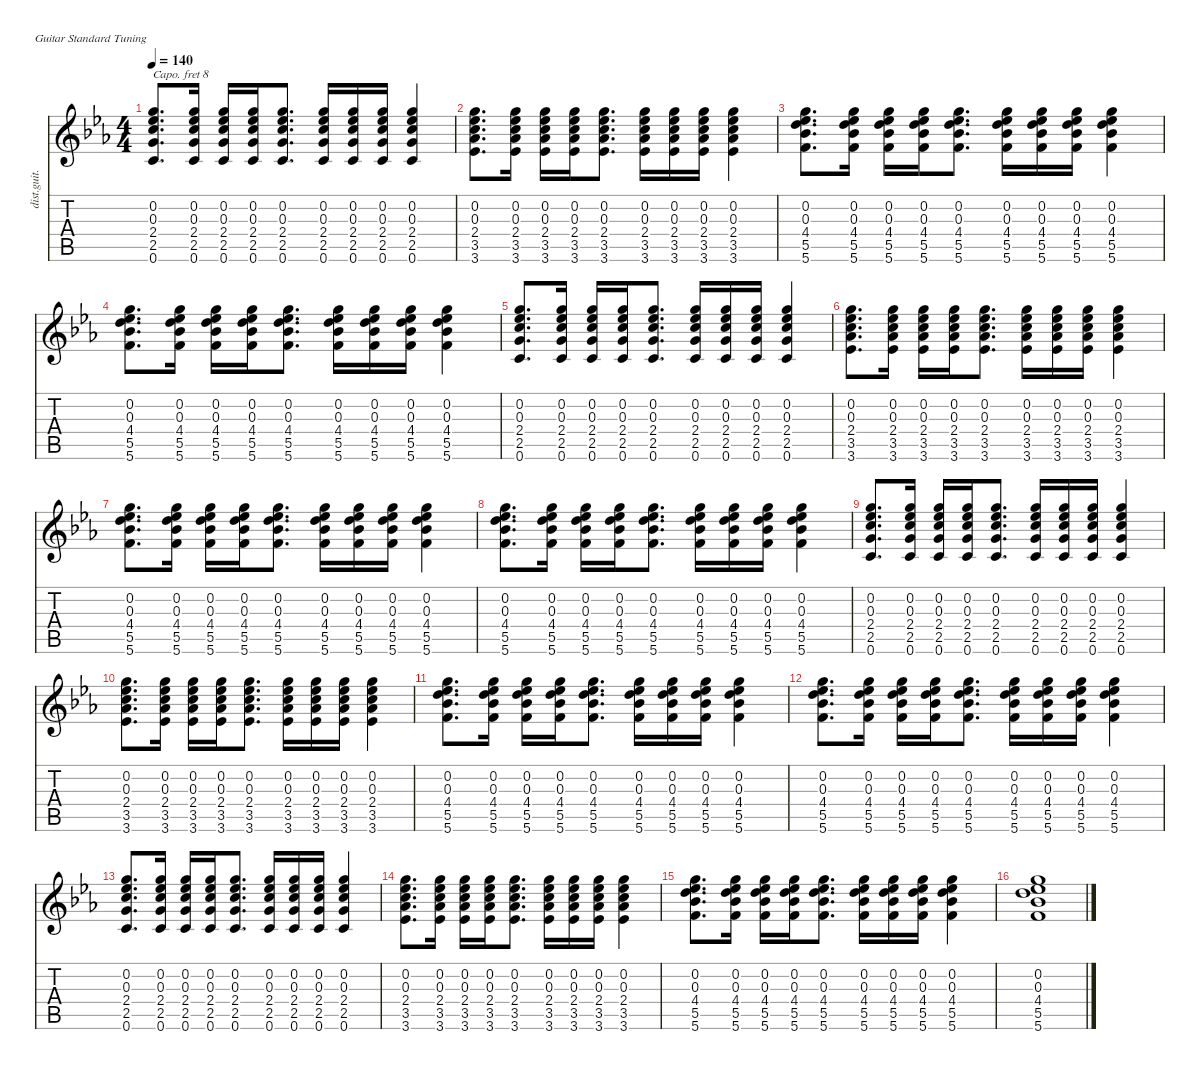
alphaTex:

\defaultSystemsLayout 4
\hideDynamics
\bracketExtendMode nobrackets
\otherSystemsTrackNameOrientation horizontal
\track ("Distortion Guitar" "dist.guit.") {instrument distortionguitar}
\staff {score tabs}
\capo 8
\tuning (E4 B3 G3 D3 A2 E2)
\ts (4 4)
\tempo 140
\clef g2
\ks cminor
(0.6{acc forcenatural} 2.5{acc forcenatural} 2.4{acc forcenatural} 0.3{acc b} 0.2{acc forcenatural}).8{d dy mf beam Up} (0.6{acc forcenatural} 2.5{acc forcenatural} 2.4{acc forcenatural} 0.3{acc b} 0.2{acc forcenatural}).16{beam Up} (0.6{acc forcenatural} 2.5{acc forcenatural} 2.4{acc forcenatural} 0.3{acc b} 0.2{acc forcenatural}).16{beam Up} (0.6{acc forcenatural} 2.5{acc forcenatural} 2.4{acc forcenatural} 0.3{acc b} 0.2{acc forcenatural}).16{beam Up} (0.6{acc forcenatural} 2.5{acc forcenatural} 2.4{acc forcenatural} 0.3{acc b} 0.2{acc forcenatural}).8{d beam Up} (0.6{acc forcenatural} 2.5{acc forcenatural} 2.4{acc forcenatural} 0.3{acc b} 0.2{acc forcenatural}).16{beam Up} (0.6{acc forcenatural} 2.5{acc forcenatural} 2.4{acc forcenatural} 0.3{acc b} 0.2{acc forcenatural}).16{beam Up} (0.6{acc forcenatural} 2.5{acc forcenatural} 2.4{acc forcenatural} 0.3{acc b} 0.2{acc forcenatural}).16{beam Up} (0.6{acc forcenatural} 2.5{acc forcenatural} 2.4{acc forcenatural} 0.3{acc b} 0.2{acc forcenatural}).4{beam Up} |
(3.6{acc b} 3.5{acc b} 2.4{acc forcenatural} 0.3{acc b} 0.2{acc forcenatural}).8{d beam Down} (3.6{acc b} 3.5{acc b} 2.4{acc forcenatural} 0.3{acc b} 0.2{acc forcenatural}).16{beam Down} (3.6{acc b} 3.5{acc b} 2.4{acc forcenatural} 0.3{acc b} 0.2{acc forcenatural}).16{beam Down} (3.6{acc b} 3.5{acc b} 2.4{acc forcenatural} 0.3{acc b} 0.2{acc forcenatural}).16{beam Down} (3.6{acc b} 3.5{acc b} 2.4{acc forcenatural} 0.3{acc b} 0.2{acc forcenatural}).8{d beam Down} (3.6{acc b} 3.5{acc b} 2.4{acc forcenatural} 0.3{acc b} 0.2{acc forcenatural}).16{beam Down} (3.6{acc b} 3.5{acc b} 2.4{acc forcenatural} 0.3{acc b} 0.2{acc forcenatural}).16{beam Down} (3.6{acc b} 3.5{acc b} 2.4{acc forcenatural} 0.3{acc b} 0.2{acc forcenatural}).16{beam Down} (3.6{acc b} 3.5{acc b} 2.4{acc forcenatural} 0.3{acc b} 0.2{acc forcenatural}).4{beam Down} |
(5.6{acc forcenatural} 5.5{acc b} 4.4{acc forcenatural} 0.3{acc b} 0.2{acc forcenatural}).8{d beam Down} (5.6{acc forcenatural} 5.5{acc b} 4.4{acc forcenatural} 0.3{acc b} 0.2{acc forcenatural}).16{beam Down} (5.6{acc forcenatural} 5.5{acc b} 4.4{acc forcenatural} 0.3{acc b} 0.2{acc forcenatural}).16{beam Down} (5.6{acc forcenatural} 5.5{acc b} 4.4{acc forcenatural} 0.3{acc b} 0.2{acc forcenatural}).16{beam Down} (5.6{acc forcenatural} 5.5{acc b} 4.4{acc forcenatural} 0.3{acc b} 0.2{acc forcenatural}).8{d beam Down} (5.6{acc forcenatural} 5.5{acc b} 4.4{acc forcenatural} 0.3{acc b} 0.2{acc forcenatural}).16{beam Down} (5.6{acc forcenatural} 5.5{acc b} 4.4{acc forcenatural} 0.3{acc b} 0.2{acc forcenatural}).16{beam Down} (5.6{acc forcenatural} 5.5{acc b} 4.4{acc forcenatural} 0.3{acc b} 0.2{acc forcenatural}).16{beam Down} (5.6{acc forcenatural} 5.5{acc b} 4.4{acc forcenatural} 0.3{acc b} 0.2{acc forcenatural}).4{beam Down} |
(5.6{acc forcenatural} 5.5{acc b} 4.4{acc forcenatural} 0.3{acc b} 0.2{acc forcenatural}).8{d beam Down} (5.6{acc forcenatural} 5.5{acc b} 4.4{acc forcenatural} 0.3{acc b} 0.2{acc forcenatural}).16{beam Down} (5.6{acc forcenatural} 5.5{acc b} 4.4{acc forcenatural} 0.3{acc b} 0.2{acc forcenatural}).16{beam Down} (5.6{acc forcenatural} 5.5{acc b} 4.4{acc forcenatural} 0.3{acc b} 0.2{acc forcenatural}).16{beam Down} (5.6{acc forcenatural} 5.5{acc b} 4.4{acc forcenatural} 0.3{acc b} 0.2{acc forcenatural}).8{d beam Down} (5.6{acc forcenatural} 5.5{acc b} 4.4{acc forcenatural} 0.3{acc b} 0.2{acc forcenatural}).16{beam Down} (5.6{acc forcenatural} 5.5{acc b} 4.4{acc forcenatural} 0.3{acc b} 0.2{acc forcenatural}).16{beam Down} (5.6{acc forcenatural} 5.5{acc b} 4.4{acc forcenatural} 0.3{acc b} 0.2{acc forcenatural}).16{beam Down} (5.6{acc forcenatural} 5.5{acc b} 4.4{acc forcenatural} 0.3{acc b} 0.2{acc forcenatural}).4{beam Down} |
(0.6{acc forcenatural} 2.5{acc forcenatural} 2.4{acc forcenatural} 0.3{acc b} 0.2{acc forcenatural}).8{d beam Up} (0.6{acc forcenatural} 2.5{acc forcenatural} 2.4{acc forcenatural} 0.3{acc b} 0.2{acc forcenatural}).16{beam Up} (0.6{acc forcenatural} 2.5{acc forcenatural} 2.4{acc forcenatural} 0.3{acc b} 0.2{acc forcenatural}).16{beam Up} (0.6{acc forcenatural} 2.5{acc forcenatural} 2.4{acc forcenatural} 0.3{acc b} 0.2{acc forcenatural}).16{beam Up} (0.6{acc forcenatural} 2.5{acc forcenatural} 2.4{acc forcenatural} 0.3{acc b} 0.2{acc forcenatural}).8{d beam Up} (0.6{acc forcenatural} 2.5{acc forcenatural} 2.4{acc forcenatural} 0.3{acc b} 0.2{acc forcenatural}).16{beam Up} (0.6{acc forcenatural} 2.5{acc forcenatural} 2.4{acc forcenatural} 0.3{acc b} 0.2{acc forcenatural}).16{beam Up} (0.6{acc forcenatural} 2.5{acc forcenatural} 2.4{acc forcenatural} 0.3{acc b} 0.2{acc forcenatural}).16{beam Up} (0.6{acc forcenatural} 2.5{acc forcenatural} 2.4{acc forcenatural} 0.3{acc b} 0.2{acc forcenatural}).4{beam Up} |
(3.6{acc b} 3.5{acc b} 2.4{acc forcenatural} 0.3{acc b} 0.2{acc forcenatural}).8{d beam Down} (3.6{acc b} 3.5{acc b} 2.4{acc forcenatural} 0.3{acc b} 0.2{acc forcenatural}).16{beam Down} (3.6{acc b} 3.5{acc b} 2.4{acc forcenatural} 0.3{acc b} 0.2{acc forcenatural}).16{beam Down} (3.6{acc b} 3.5{acc b} 2.4{acc forcenatural} 0.3{acc b} 0.2{acc forcenatural}).16{beam Down} (3.6{acc b} 3.5{acc b} 2.4{acc forcenatural} 0.3{acc b} 0.2{acc forcenatural}).8{d beam Down} (3.6{acc b} 3.5{acc b} 2.4{acc forcenatural} 0.3{acc b} 0.2{acc forcenatural}).16{beam Down} (3.6{acc b} 3.5{acc b} 2.4{acc forcenatural} 0.3{acc b} 0.2{acc forcenatural}).16{beam Down} (3.6{acc b} 3.5{acc b} 2.4{acc forcenatural} 0.3{acc b} 0.2{acc forcenatural}).16{beam Down} (3.6{acc b} 3.5{acc b} 2.4{acc forcenatural} 0.3{acc b} 0.2{acc forcenatural}).4{beam Down} |
(5.6{acc forcenatural} 5.5{acc b} 4.4{acc forcenatural} 0.3{acc b} 0.2{acc forcenatural}).8{d beam Down} (5.6{acc forcenatural} 5.5{acc b} 4.4{acc forcenatural} 0.3{acc b} 0.2{acc forcenatural}).16{beam Down} (5.6{acc forcenatural} 5.5{acc b} 4.4{acc forcenatural} 0.3{acc b} 0.2{acc forcenatural}).16{beam Down} (5.6{acc forcenatural} 5.5{acc b} 4.4{acc forcenatural} 0.3{acc b} 0.2{acc forcenatural}).16{beam Down} (5.6{acc forcenatural} 5.5{acc b} 4.4{acc forcenatural} 0.3{acc b} 0.2{acc forcenatural}).8{d beam Down} (5.6{acc forcenatural} 5.5{acc b} 4.4{acc forcenatural} 0.3{acc b} 0.2{acc forcenatural}).16{beam Down} (5.6{acc forcenatural} 5.5{acc b} 4.4{acc forcenatural} 0.3{acc b} 0.2{acc forcenatural}).16{beam Down} (5.6{acc forcenatural} 5.5{acc b} 4.4{acc forcenatural} 0.3{acc b} 0.2{acc forcenatural}).16{beam Down} (5.6{acc forcenatural} 5.5{acc b} 4.4{acc forcenatural} 0.3{acc b} 0.2{acc forcenatural}).4{beam Down} |
(5.6{acc forcenatural} 5.5{acc b} 4.4{acc forcenatural} 0.3{acc b} 0.2{acc forcenatural}).8{d beam Down} (5.6{acc forcenatural} 5.5{acc b} 4.4{acc forcenatural} 0.3{acc b} 0.2{acc forcenatural}).16{beam Down} (5.6{acc forcenatural} 5.5{acc b} 4.4{acc forcenatural} 0.3{acc b} 0.2{acc forcenatural}).16{beam Down} (5.6{acc forcenatural} 5.5{acc b} 4.4{acc forcenatural} 0.3{acc b} 0.2{acc forcenatural}).16{beam Down} (5.6{acc forcenatural} 5.5{acc b} 4.4{acc forcenatural} 0.3{acc b} 0.2{acc forcenatural}).8{d beam Down} (5.6{acc forcenatural} 5.5{acc b} 4.4{acc forcenatural} 0.3{acc b} 0.2{acc forcenatural}).16{beam Down} (5.6{acc forcenatural} 5.5{acc b} 4.4{acc forcenatural} 0.3{acc b} 0.2{acc forcenatural}).16{beam Down} (5.6{acc forcenatural} 5.5{acc b} 4.4{acc forcenatural} 0.3{acc b} 0.2{acc forcenatural}).16{beam Down} (5.6{acc forcenatural} 5.5{acc b} 4.4{acc forcenatural} 0.3{acc b} 0.2{acc forcenatural}).4{beam Down} |
(0.6{acc forcenatural} 2.5{acc forcenatural} 2.4{acc forcenatural} 0.3{acc b} 0.2{acc forcenatural}).8{d beam Up} (0.6{acc forcenatural} 2.5{acc forcenatural} 2.4{acc forcenatural} 0.3{acc b} 0.2{acc forcenatural}).16{beam Up} (0.6{acc forcenatural} 2.5{acc forcenatural} 2.4{acc forcenatural} 0.3{acc b} 0.2{acc forcenatural}).16{beam Up} (0.6{acc forcenatural} 2.5{acc forcenatural} 2.4{acc forcenatural} 0.3{acc b} 0.2{acc forcenatural}).16{beam Up} (0.6{acc forcenatural} 2.5{acc forcenatural} 2.4{acc forcenatural} 0.3{acc b} 0.2{acc forcenatural}).8{d beam Up} (0.6{acc forcenatural} 2.5{acc forcenatural} 2.4{acc forcenatural} 0.3{acc b} 0.2{acc forcenatural}).16{beam Up} (0.6{acc forcenatural} 2.5{acc forcenatural} 2.4{acc forcenatural} 0.3{acc b} 0.2{acc forcenatural}).16{beam Up} (0.6{acc forcenatural} 2.5{acc forcenatural} 2.4{acc forcenatural} 0.3{acc b} 0.2{acc forcenatural}).16{beam Up} (0.6{acc forcenatural} 2.5{acc forcenatural} 2.4{acc forcenatural} 0.3{acc b} 0.2{acc forcenatural}).4{beam Up} |
(3.6{acc b} 3.5{acc b} 2.4{acc forcenatural} 0.3{acc b} 0.2{acc forcenatural}).8{d beam Down} (3.6{acc b} 3.5{acc b} 2.4{acc forcenatural} 0.3{acc b} 0.2{acc forcenatural}).16{beam Down} (3.6{acc b} 3.5{acc b} 2.4{acc forcenatural} 0.3{acc b} 0.2{acc forcenatural}).16{beam Down} (3.6{acc b} 3.5{acc b} 2.4{acc forcenatural} 0.3{acc b} 0.2{acc forcenatural}).16{beam Down} (3.6{acc b} 3.5{acc b} 2.4{acc forcenatural} 0.3{acc b} 0.2{acc forcenatural}).8{d beam Down} (3.6{acc b} 3.5{acc b} 2.4{acc forcenatural} 0.3{acc b} 0.2{acc forcenatural}).16{beam Down} (3.6{acc b} 3.5{acc b} 2.4{acc forcenatural} 0.3{acc b} 0.2{acc forcenatural}).16{beam Down} (3.6{acc b} 3.5{acc b} 2.4{acc forcenatural} 0.3{acc b} 0.2{acc forcenatural}).16{beam Down} (3.6{acc b} 3.5{acc b} 2.4{acc forcenatural} 0.3{acc b} 0.2{acc forcenatural}).4{beam Down} |
(5.6{acc forcenatural} 5.5{acc b} 4.4{acc forcenatural} 0.3{acc b} 0.2{acc forcenatural}).8{d beam Down} (5.6{acc forcenatural} 5.5{acc b} 4.4{acc forcenatural} 0.3{acc b} 0.2{acc forcenatural}).16{beam Down} (5.6{acc forcenatural} 5.5{acc b} 4.4{acc forcenatural} 0.3{acc b} 0.2{acc forcenatural}).16{beam Down} (5.6{acc forcenatural} 5.5{acc b} 4.4{acc forcenatural} 0.3{acc b} 0.2{acc forcenatural}).16{beam Down} (5.6{acc forcenatural} 5.5{acc b} 4.4{acc forcenatural} 0.3{acc b} 0.2{acc forcenatural}).8{d beam Down} (5.6{acc forcenatural} 5.5{acc b} 4.4{acc forcenatural} 0.3{acc b} 0.2{acc forcenatural}).16{beam Down} (5.6{acc forcenatural} 5.5{acc b} 4.4{acc forcenatural} 0.3{acc b} 0.2{acc forcenatural}).16{beam Down} (5.6{acc forcenatural} 5.5{acc b} 4.4{acc forcenatural} 0.3{acc b} 0.2{acc forcenatural}).16{beam Down} (5.6{acc forcenatural} 5.5{acc b} 4.4{acc forcenatural} 0.3{acc b} 0.2{acc forcenatural}).4{beam Down} |
(5.6{acc forcenatural} 5.5{acc b} 4.4{acc forcenatural} 0.3{acc b} 0.2{acc forcenatural}).8{d beam Down} (5.6{acc forcenatural} 5.5{acc b} 4.4{acc forcenatural} 0.3{acc b} 0.2{acc forcenatural}).16{beam Down} (5.6{acc forcenatural} 5.5{acc b} 4.4{acc forcenatural} 0.3{acc b} 0.2{acc forcenatural}).16{beam Down} (5.6{acc forcenatural} 5.5{acc b} 4.4{acc forcenatural} 0.3{acc b} 0.2{acc forcenatural}).16{beam Down} (5.6{acc forcenatural} 5.5{acc b} 4.4{acc forcenatural} 0.3{acc b} 0.2{acc forcenatural}).8{d beam Down} (5.6{acc forcenatural} 5.5{acc b} 4.4{acc forcenatural} 0.3{acc b} 0.2{acc forcenatural}).16{beam Down} (5.6{acc forcenatural} 5.5{acc b} 4.4{acc forcenatural} 0.3{acc b} 0.2{acc forcenatural}).16{beam Down} (5.6{acc forcenatural} 5.5{acc b} 4.4{acc forcenatural} 0.3{acc b} 0.2{acc forcenatural}).16{beam Down} (5.6{acc forcenatural} 5.5{acc b} 4.4{acc forcenatural} 0.3{acc b} 0.2{acc forcenatural}).4{beam Down} |
(0.6{acc forcenatural} 2.5{acc forcenatural} 2.4{acc forcenatural} 0.3{acc b} 0.2{acc forcenatural}).8{d beam Up} (0.6{acc forcenatural} 2.5{acc forcenatural} 2.4{acc forcenatural} 0.3{acc b} 0.2{acc forcenatural}).16{beam Up} (0.6{acc forcenatural} 2.5{acc forcenatural} 2.4{acc forcenatural} 0.3{acc b} 0.2{acc forcenatural}).16{beam Up} (0.6{acc forcenatural} 2.5{acc forcenatural} 2.4{acc forcenatural} 0.3{acc b} 0.2{acc forcenatural}).16{beam Up} (0.6{acc forcenatural} 2.5{acc forcenatural} 2.4{acc forcenatural} 0.3{acc b} 0.2{acc forcenatural}).8{d beam Up} (0.6{acc forcenatural} 2.5{acc forcenatural} 2.4{acc forcenatural} 0.3{acc b} 0.2{acc forcenatural}).16{beam Up} (0.6{acc forcenatural} 2.5{acc forcenatural} 2.4{acc forcenatural} 0.3{acc b} 0.2{acc forcenatural}).16{beam Up} (0.6{acc forcenatural} 2.5{acc forcenatural} 2.4{acc forcenatural} 0.3{acc b} 0.2{acc forcenatural}).16{beam Up} (0.6{acc forcenatural} 2.5{acc forcenatural} 2.4{acc forcenatural} 0.3{acc b} 0.2{acc forcenatural}).4{beam Up} |
(3.6{acc b} 3.5{acc b} 2.4{acc forcenatural} 0.3{acc b} 0.2{acc forcenatural}).8{d beam Down} (3.6{acc b} 3.5{acc b} 2.4{acc forcenatural} 0.3{acc b} 0.2{acc forcenatural}).16{beam Down} (3.6{acc b} 3.5{acc b} 2.4{acc forcenatural} 0.3{acc b} 0.2{acc forcenatural}).16{beam Down} (3.6{acc b} 3.5{acc b} 2.4{acc forcenatural} 0.3{acc b} 0.2{acc forcenatural}).16{beam Down} (3.6{acc b} 3.5{acc b} 2.4{acc forcenatural} 0.3{acc b} 0.2{acc forcenatural}).8{d beam Down} (3.6{acc b} 3.5{acc b} 2.4{acc forcenatural} 0.3{acc b} 0.2{acc forcenatural}).16{beam Down} (3.6{acc b} 3.5{acc b} 2.4{acc forcenatural} 0.3{acc b} 0.2{acc forcenatural}).16{beam Down} (3.6{acc b} 3.5{acc b} 2.4{acc forcenatural} 0.3{acc b} 0.2{acc forcenatural}).16{beam Down} (3.6{acc b} 3.5{acc b} 2.4{acc forcenatural} 0.3{acc b} 0.2{acc forcenatural}).4{beam Down} |
(5.6{acc forcenatural} 5.5{acc b} 4.4{acc forcenatural} 0.3{acc b} 0.2{acc forcenatural}).8{d beam Down} (5.6{acc forcenatural} 5.5{acc b} 4.4{acc forcenatural} 0.3{acc b} 0.2{acc forcenatural}).16{beam Down} (5.6{acc forcenatural} 5.5{acc b} 4.4{acc forcenatural} 0.3{acc b} 0.2{acc forcenatural}).16{beam Down} (5.6{acc forcenatural} 5.5{acc b} 4.4{acc forcenatural} 0.3{acc b} 0.2{acc forcenatural}).16{beam Down} (5.6{acc forcenatural} 5.5{acc b} 4.4{acc forcenatural} 0.3{acc b} 0.2{acc forcenatural}).8{d beam Down} (5.6{acc forcenatural} 5.5{acc b} 4.4{acc forcenatural} 0.3{acc b} 0.2{acc forcenatural}).16{beam Down} (5.6{acc forcenatural} 5.5{acc b} 4.4{acc forcenatural} 0.3{acc b} 0.2{acc forcenatural}).16{beam Down} (5.6{acc forcenatural} 5.5{acc b} 4.4{acc forcenatural} 0.3{acc b} 0.2{acc forcenatural}).16{beam Down} (5.6{acc forcenatural} 5.5{acc b} 4.4{acc forcenatural} 0.3{acc b} 0.2{acc forcenatural}).4{beam Down} |
(5.6{acc forcenatural} 5.5{acc b} 4.4{acc forcenatural} 0.3{acc b} 0.2{acc forcenatural}).1{beam Down}
